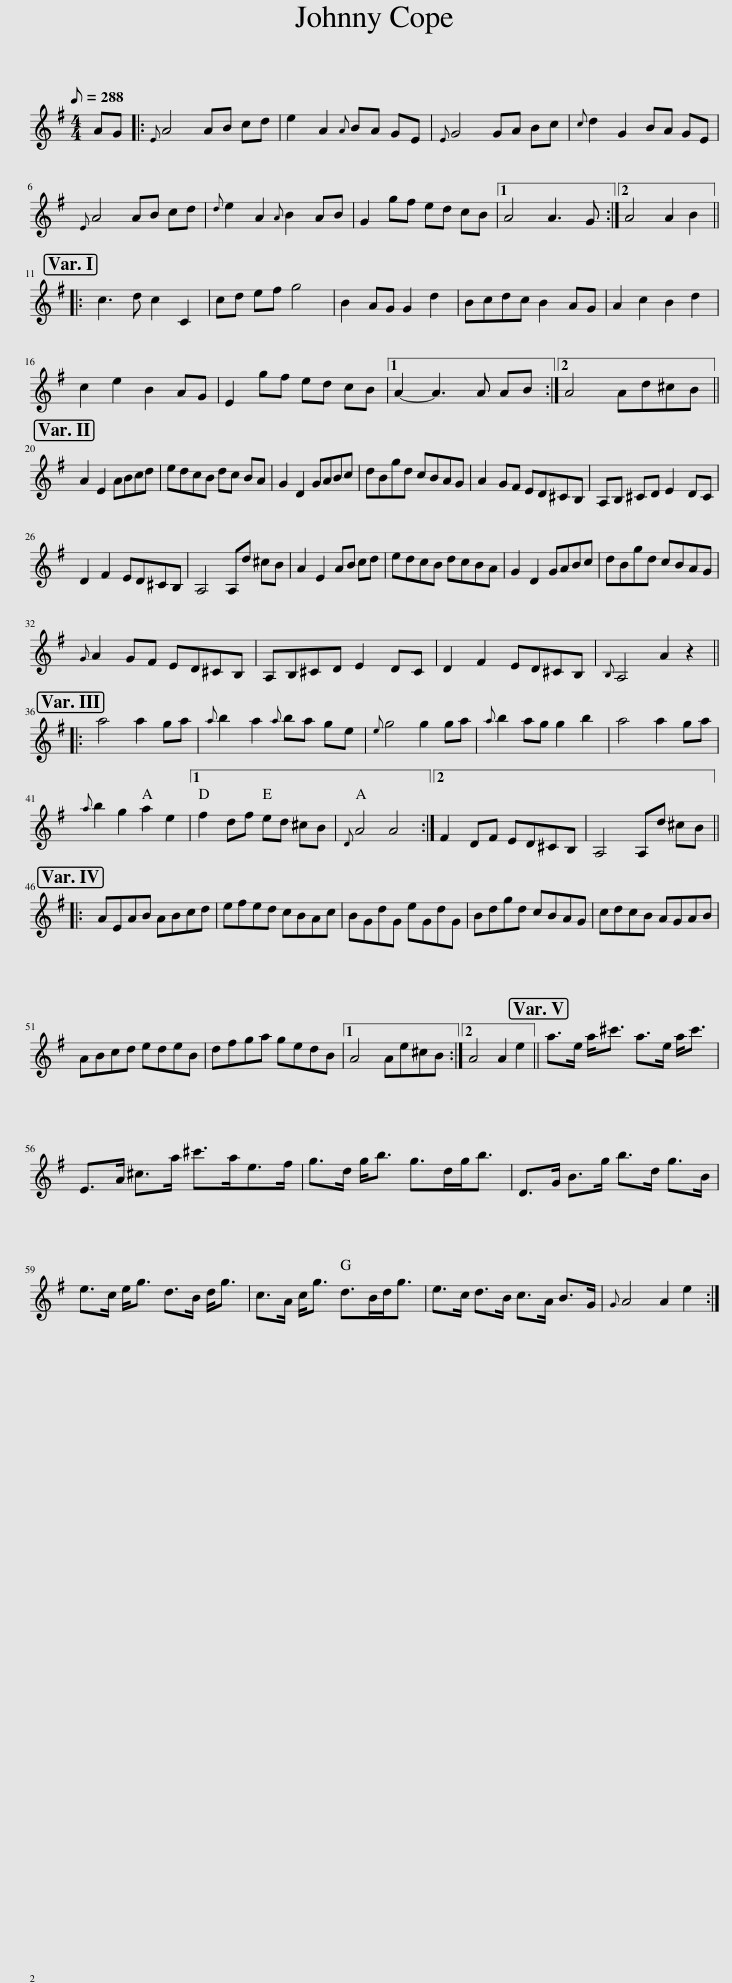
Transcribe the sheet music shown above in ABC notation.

X:1
L:1/8
Q:1/8=288
M:4/4
I:linebreak $
K:G
V:1 treble
V:1
 AG |:{E} A4 AB cd | e2 A2{A} BA GE |{E} G4 GA Bc |{c} d2 G2 BA GE |$ %5
{E} A4 AB cd |{d} e2 A2{A} B2 AB | G2 gf ed cB |1 A4 A3 G :|2 A4 A2 B2 |:$ %10
 c3 d c2 C2 | cd ef g4 | B2 AG G2 d2 | Bcdc B2 AG | A2 c2 B2 d2 |$ %15
 c2 e2 B2 AG | E2 gf ed cB |1 A2- A3 A AB :|2 A4 Ad^cB ||$ A2 E2 ABcd | %20
 edcB dc BA | G2 D2 GABc | dBgd cBAG | A2 GF ED^CB, | A,B, ^CD E2 DC |$ %25
 D2 F2 ED^CB, | A,4 A,d ^cB | A2 E2 AB cd | edcB dcBA | G2 D2 GABc | %30
 dBgd cBAG |${G} A2 GF ED^CB, | A,B,^CD E2 DC | D2 F2 ED^CB, |{B,} A,4 A2 z2 |:$ %35
 a4 a2 ga |{a} b2 a2{a} ba ge |{e} g4 g2 ga |{a} b2 ag g2 b2 | a4 a2 ga |$ %40
{a} b2 g2 a2 e2 |1 f2 df ed ^cB |{D} A4 A4 :|2 F2 DF ED^CB, | A,4 A,d ^cB |:$ %45
 AEAB ABcd | efed cBAc | BGdG eGdG | Bdgd cBAG | cdcB AGAB |$ %50
 ABcd edeB | dfga gedB |1 A4 Ae^cB :|2 A4 A2 e2 || a>e a<^c' a>e a<c' |$ %55
 E>A ^c>a ^c'>ae>f | g>d g<b g>dg<b | D>G B>g b>d g>B |$ e>c e<g d>B d<g | c>A c<g d>Bd<g | %60
 e>c d>B c>A B>G |{G} A4 A2 e2 :| %62
